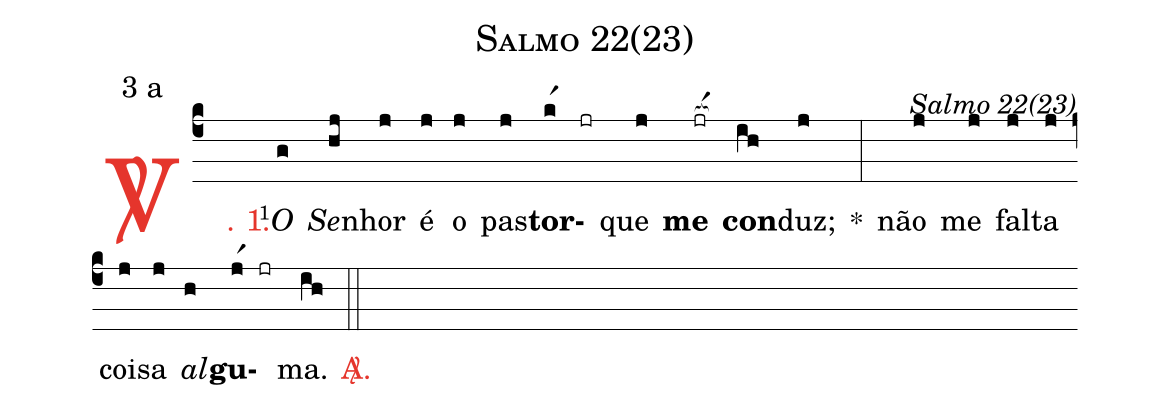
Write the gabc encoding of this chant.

name: Salmo 22(23);
mode: 3;
mode-differentia: a;
commentary: Salmo 22(23);
%%
(c4)

<c><sp>V/</sp>. 1.</c>() <v>\VSup{1}</v><i>O</i>(g) <i>Se</i>(hj)nhor(j) é(j) o(j) pas(j)<b>tor</b>(kr1)(jr) que(j) <b>me</b>(jr[ocba:1{]) <b>con</b>(ih[ocba:0}])duz;(j) *(:) não(j) me(j) fal(j)ta(j) coi(j)sa(j) <i>al</i>(h)<b>gu</b>(jr1)(jr)ma.(ih)

<c><sp>A/</sp>.</c>(::)
